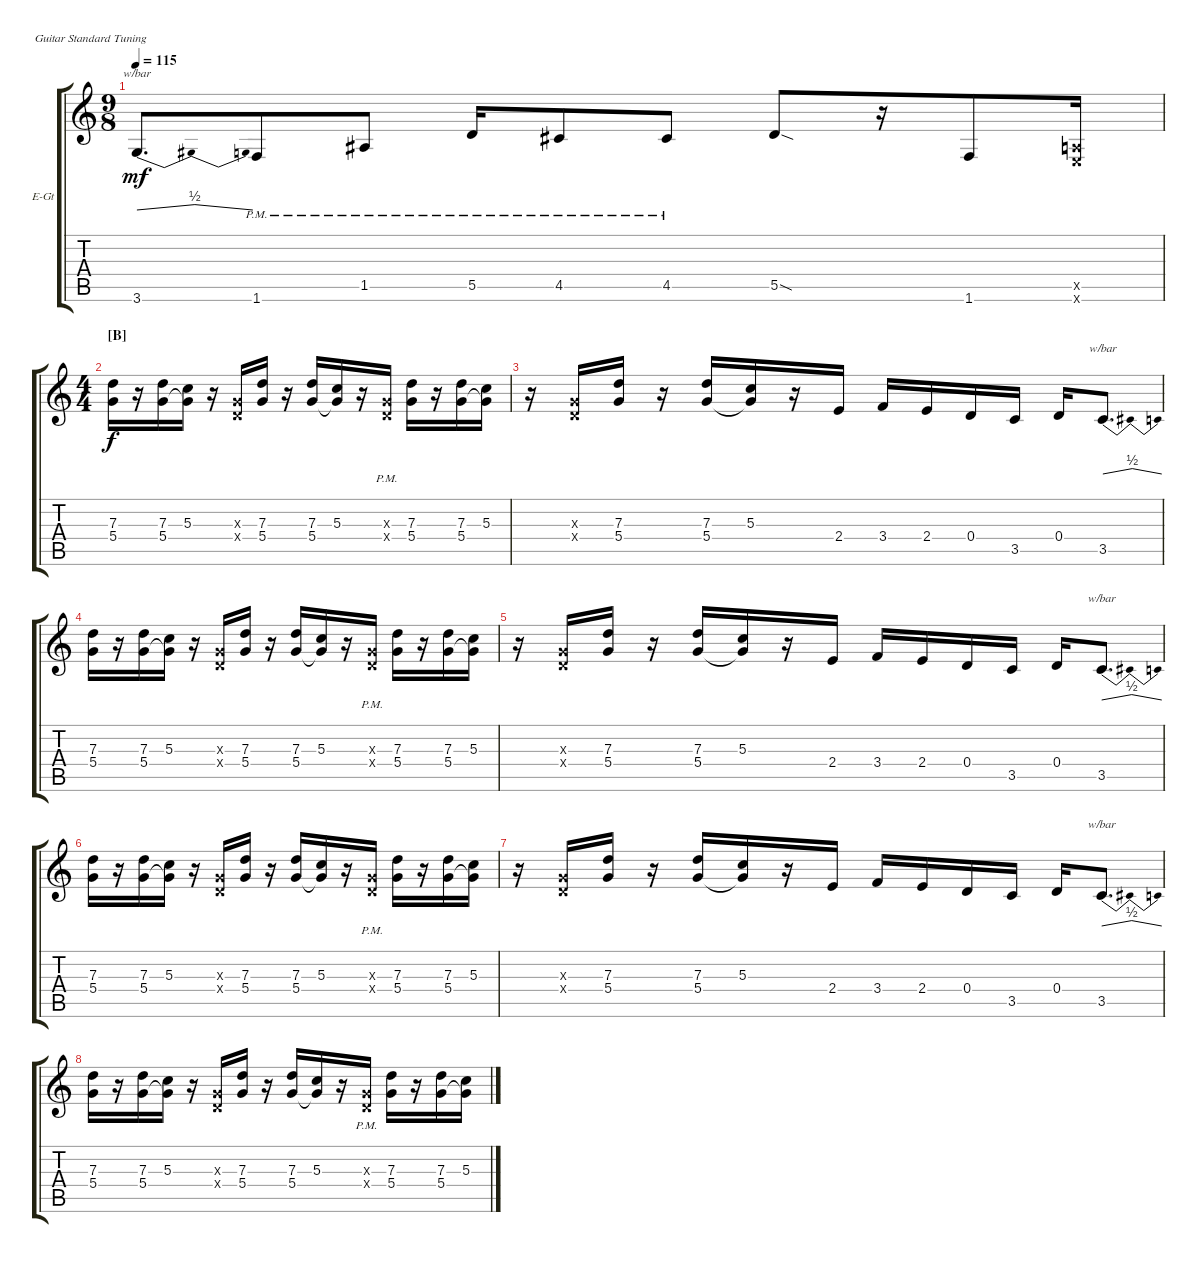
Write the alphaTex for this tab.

\defaultSystemsLayout 4
\bracketExtendMode groupsimilarinstruments
\firstSystemTrackNameOrientation horizontal
\otherSystemsTrackNameOrientation horizontal
\track ("Guitare Lead " "E-Gt") {instrument distortionguitar}
\staff {score tabs}
\tuning (E4 B3 G3 D3 A2 E2)
\ts (9 8)
\tempo 115
\clef g2
\scale
0.333333
\ks c
3.6{t}.8{d tbe (dip default 21 0 25.8 2 26.4 2 30.599999999999998 0) dy mf} 1.6{pm}.8 1.5{pm}.8 5.5{pm}.16 4.5{pm}.8 4.5{pm}.8 5.5{sod}.8 r.16 1.6.8 (0.6{x} 0.5{x}).16 |
\ts (4 4)
\section ("B" "")
\scale
0.485477 (5.4 7.3).16{dy f} r.16 (5.4 7.3).16 (5.3 5.4{t}).16 r.16 (0.4{x} 0.3{x}).16 (5.4 7.3).16 r.16 (5.4 7.3).16 (5.3 5.4{t}).16 r.16 (0.3{pm x} 0.4{pm x}).16 (5.4 7.3).16 r.16 (5.4 7.3).16 (5.3 5.4{t}).16 |
\scale
0.257261 r.16 (0.3{x} 0.4{x}).16 (5.4 7.3).16 r.16 (5.4 7.3).16 (5.3 5.4{t}).16 r.16 2.4.16 3.4.16 2.4.16 0.4.16 3.5.16 0.4.16 3.5.8{d tbe (dip default 19.8 0 24.599999999999998 2 25.8 2 30.599999999999998 0)} |
\scale
0.257261 (5.4 7.3).16 r.16 (5.4 7.3).16 (5.3 5.4{t}).16 r.16 (0.3{x} 0.4{x}).16 (5.4 7.3).16 r.16 (5.4 7.3).16 (5.3 5.4{t}).16 r.16 (0.3{pm x} 0.4{pm x}).16 (5.4 7.3).16 r.16 (5.4 7.3).16 (5.3 5.4{t}).16 |
\scale
0.333333 r.16 (0.3{x} 0.4{x}).16 (5.4 7.3).16 r.16 (5.4 7.3).16 (5.3 5.4{t}).16 r.16 2.4.16 3.4.16 2.4.16 0.4.16 3.5.16 0.4.16 3.5.8{d tbe (dip default 19.8 0 24.599999999999998 2 25.8 2 30.599999999999998 0)} |
\scale
0.333333 (5.4 7.3).16 r.16 (5.4 7.3).16 (5.3 5.4{t}).16 r.16 (0.3{x} 0.4{x}).16 (5.4 7.3).16 r.16 (5.4 7.3).16 (5.3 5.4{t}).16 r.16 (0.3{pm x} 0.4{pm x}).16 (5.4 7.3).16 r.16 (5.4 7.3).16 (5.3 5.4{t}).16 |
\scale
0.333333 r.16 (0.3{x} 0.4{x}).16 (5.4 7.3).16 r.16 (5.4 7.3).16 (5.3 5.4{t}).16 r.16 2.4.16 3.4.16 2.4.16 0.4.16 3.5.16 0.4.16 3.5.8{d tbe (dip default 19.8 0 24.599999999999998 2 25.8 2 30.599999999999998 0)} |
\scale
0.333333 (5.4 7.3).16 r.16 (5.4 7.3).16 (5.3 5.4{t}).16 r.16 (0.3{x} 0.4{x}).16 (5.4 7.3).16 r.16 (5.4 7.3).16 (5.3 5.4{t}).16 r.16 (0.3{pm x} 0.4{pm x}).16 (5.4 7.3).16 r.16 (5.4 7.3).16 (5.3 5.4{t}).16
